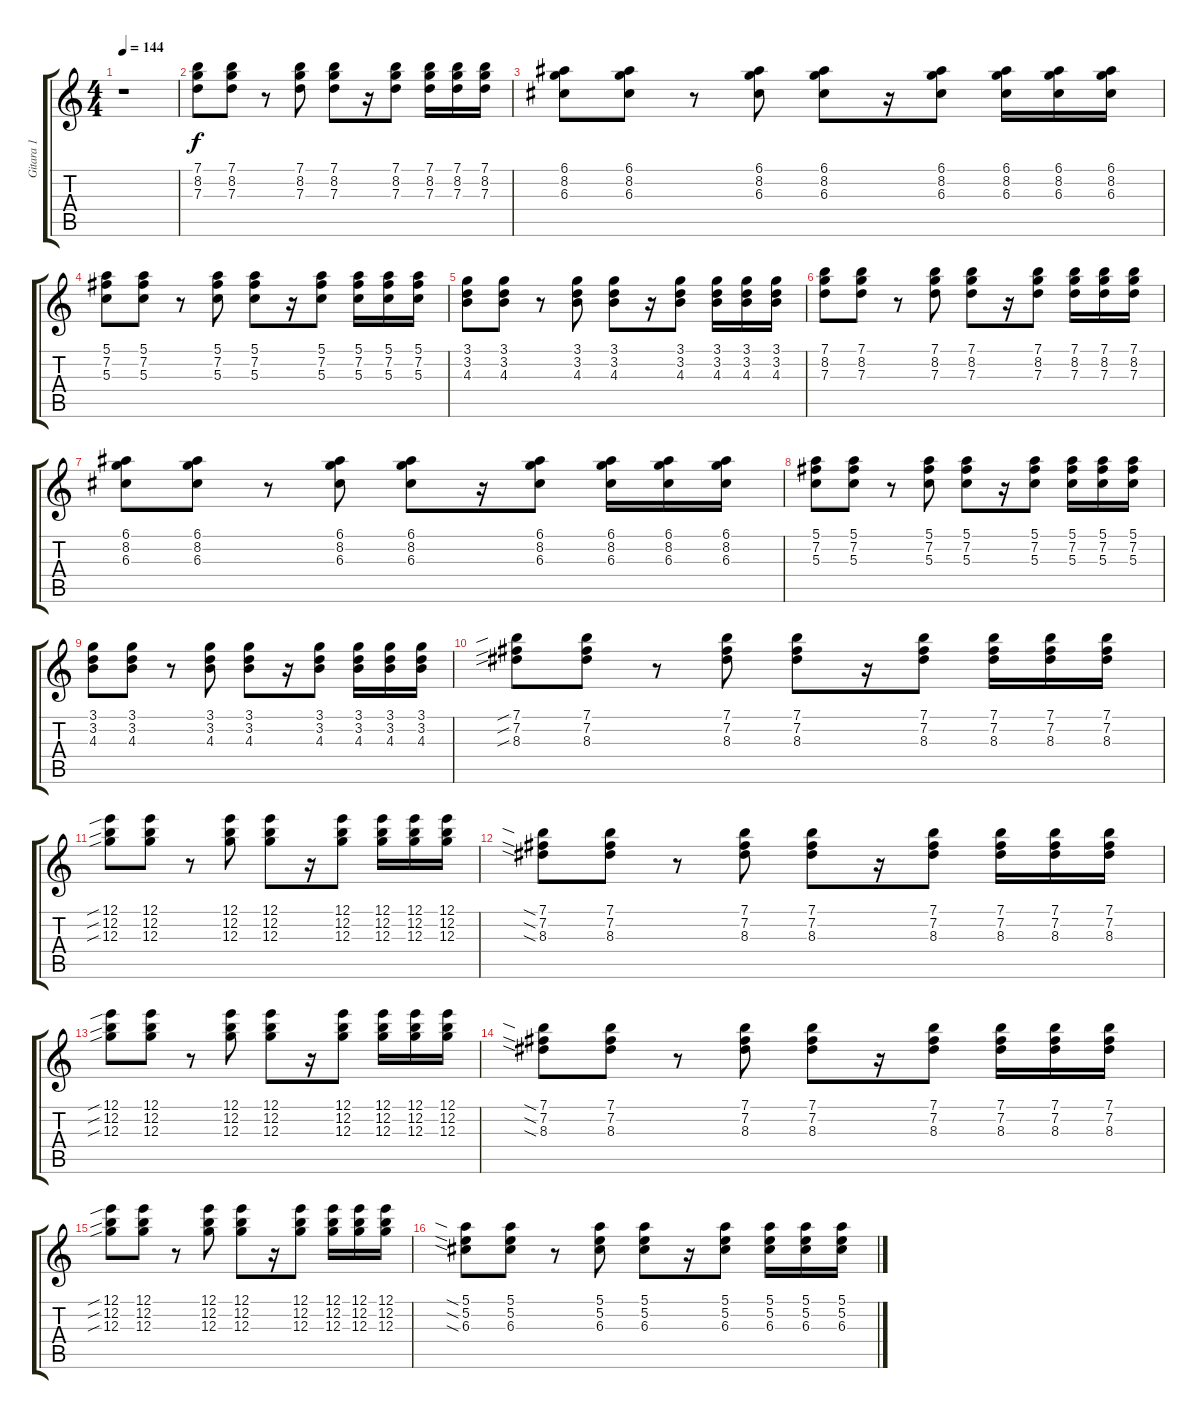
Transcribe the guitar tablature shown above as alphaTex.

\track ("Gitara 1" "Gitara 1") {instrument banjo}
\staff {score tabs}
\tuning (E4 B3 G3 D3 A2 E2) {hide}
\displaytranspose 12
\ts (4 4)
\tempo 144
\clef g2
\ks c
r.1{dy f instrument banjo} |
(7.1 8.2 7.3).8 (7.1 8.2 7.3).8 r.8 (7.1 8.2 7.3).8 (7.1 8.2 7.3).8 r.16 (7.1 8.2 7.3).8 (7.1 8.2 7.3).16 (7.1 8.2 7.3).16 (7.1 8.2 7.3).16 |
(6.1 8.2 6.3).8 (6.1 8.2 6.3).8 r.8 (6.1 8.2 6.3).8 (6.1 8.2 6.3).8 r.16 (6.1 8.2 6.3).8 (6.1 8.2 6.3).16 (6.1 8.2 6.3).16 (6.1 8.2 6.3).16 |
(5.1 7.2 5.3).8 (5.1 7.2 5.3).8 r.8 (5.1 7.2 5.3).8 (5.1 7.2 5.3).8 r.16 (5.1 7.2 5.3).8 (5.1 7.2 5.3).16 (5.1 7.2 5.3).16 (5.1 7.2 5.3).16 |
(3.1 3.2 4.3).8 (3.1 3.2 4.3).8 r.8 (3.1 3.2 4.3).8 (3.1 3.2 4.3).8 r.16 (3.1 3.2 4.3).8 (3.1 3.2 4.3).16 (3.1 3.2 4.3).16 (3.1 3.2 4.3).16 |
(7.1 8.2 7.3).8 (7.1 8.2 7.3).8 r.8 (7.1 8.2 7.3).8 (7.1 8.2 7.3).8 r.16 (7.1 8.2 7.3).8 (7.1 8.2 7.3).16 (7.1 8.2 7.3).16 (7.1 8.2 7.3).16 |
(6.1 8.2 6.3).8 (6.1 8.2 6.3).8 r.8 (6.1 8.2 6.3).8 (6.1 8.2 6.3).8 r.16 (6.1 8.2 6.3).8 (6.1 8.2 6.3).16 (6.1 8.2 6.3).16 (6.1 8.2 6.3).16 |
(5.1 7.2 5.3).8 (5.1 7.2 5.3).8 r.8 (5.1 7.2 5.3).8 (5.1 7.2 5.3).8 r.16 (5.1 7.2 5.3).8 (5.1 7.2 5.3).16 (5.1 7.2 5.3).16 (5.1 7.2 5.3).16 |
(3.1 3.2 4.3).8 (3.1 3.2 4.3).8 r.8 (3.1 3.2 4.3).8 (3.1 3.2 4.3).8 r.16 (3.1 3.2 4.3).8 (3.1 3.2 4.3).16 (3.1 3.2 4.3).16 (3.1 3.2 4.3).16 |
(7.1{sib} 7.2{sib} 8.3{sib}).8 (7.1 7.2 8.3).8 r.8 (7.1 7.2 8.3).8 (7.1 7.2 8.3).8 r.16 (7.1 7.2 8.3).8 (7.1 7.2 8.3).16 (7.1 7.2 8.3).16 (7.1 7.2 8.3).16 |
(12.1{sib} 12.2{sib} 12.3{sib}).8 (12.1 12.2 12.3).8 r.8 (12.1 12.2 12.3).8 (12.1 12.2 12.3).8 r.16 (12.1 12.2 12.3).8 (12.1 12.2 12.3).16 (12.1 12.2 12.3).16 (12.1 12.2 12.3).16 |
(7.1{sia} 7.2{sia} 8.3{sia}).8 (7.1 7.2 8.3).8 r.8 (7.1 7.2 8.3).8 (7.1 7.2 8.3).8 r.16 (7.1 7.2 8.3).8 (7.1 7.2 8.3).16 (7.1 7.2 8.3).16 (7.1 7.2 8.3).16 |
(12.1{sib} 12.2{sib} 12.3{sib}).8 (12.1 12.2 12.3).8 r.8 (12.1 12.2 12.3).8 (12.1 12.2 12.3).8 r.16 (12.1 12.2 12.3).8 (12.1 12.2 12.3).16 (12.1 12.2 12.3).16 (12.1 12.2 12.3).16 |
(7.1{sia} 7.2{sia} 8.3{sia}).8 (7.1 7.2 8.3).8 r.8 (7.1 7.2 8.3).8 (7.1 7.2 8.3).8 r.16 (7.1 7.2 8.3).8 (7.1 7.2 8.3).16 (7.1 7.2 8.3).16 (7.1 7.2 8.3).16 |
(12.1{sib} 12.2{sib} 12.3{sib}).8 (12.1 12.2 12.3).8 r.8 (12.1 12.2 12.3).8 (12.1 12.2 12.3).8 r.16 (12.1 12.2 12.3).8 (12.1 12.2 12.3).16 (12.1 12.2 12.3).16 (12.1 12.2 12.3).16 |
(5.1{sia} 5.2{sia} 6.3{sia}).8 (5.1 5.2 6.3).8 r.8 (5.1 5.2 6.3).8 (5.1 5.2 6.3).8 r.16 (5.1 5.2 6.3).8 (5.1 5.2 6.3).16 (5.1 5.2 6.3).16 (5.1 5.2 6.3).16
